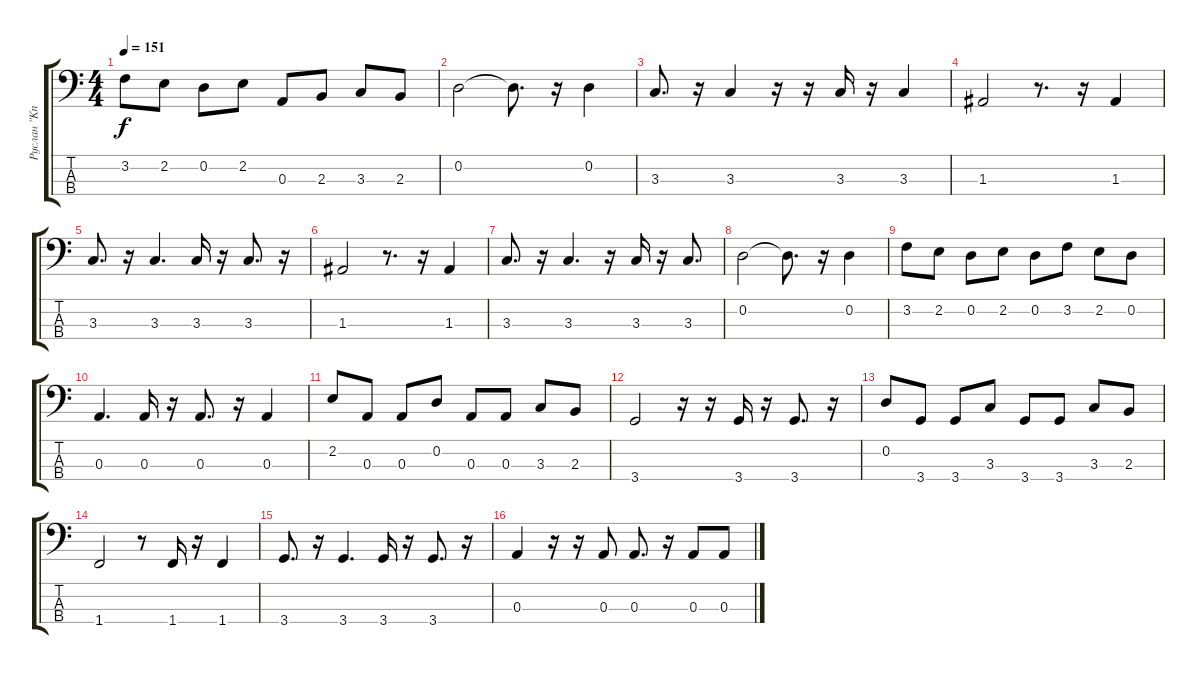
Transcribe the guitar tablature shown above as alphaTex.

\track ("Руслан \"Kniaz\"" "Руслан \"Kn") {instrument electricbassfinger}
\staff {score tabs}
\tuning (G2 D2 A1 E1) {hide}
\ts (4 4)
\tempo 151
\clef f4
\ks c
3.2.8{dy f} 2.2.8 0.2.8 2.2.8 0.3.8 2.3.8 3.3.8 2.3.8 |
0.2.2 0.2{t}.8{d} r.16 0.2.4 |
3.3.8{d} r.16 3.3.4 r.16 r.16 3.3.16 r.16 3.3.4 |
1.3.2 r.8{d} r.16 1.3.4 |
3.3.8{d} r.16 3.3.4{d} 3.3.16 r.16 3.3.8{d} r.16 |
1.3.2 r.8{d} r.16 1.3.4 |
3.3.8{d} r.16 3.3.4{d} r.16 3.3.16 r.16 3.3.8{d} |
0.2.2 0.2{t}.8{d} r.16 0.2.4 |
3.2.8 2.2.8 0.2.8 2.2.8 0.2.8 3.2.8 2.2.8 0.2.8 |
0.3.4{d} 0.3.16 r.16 0.3.8{d} r.16 0.3.4 |
2.2.8 0.3.8 0.3.8 0.2.8 0.3.8 0.3.8 3.3.8 2.3.8 |
3.4.2 r.16 r.16 3.4.16 r.16 3.4.8{d} r.16 |
0.2.8 3.4.8 3.4.8 3.3.8 3.4.8 3.4.8 3.3.8 2.3.8 |
1.4.2 r.8 1.4.16 r.16 1.4.4 |
3.4.8{d} r.16 3.4.4{d} 3.4.16 r.16 3.4.8{d} r.16 |
0.3.4 r.16 r.16 0.3.8 0.3.8{d} r.16 0.3.8 0.3.8
